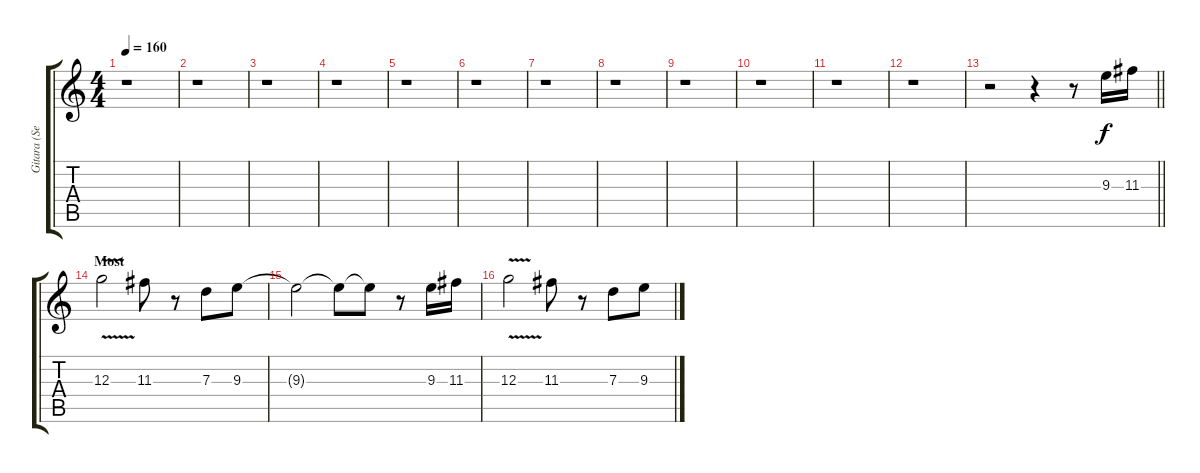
\track ("Gitara (Sead Lipovaca)" "Gitara (Se") {instrument overdrivenguitar}
\staff {score tabs}
\tuning (E4 B3 G3 D3 A2 E2) {hide}
\ts (4 4)
\tempo 160
\clef g2
\ks c
r.1{dy f} |
r.1 |
r.1 |
r.1 |
r.1 |
r.1 |
r.1 |
r.1 |
r.1 |
r.1 |
r.1 |
r.1 |
\barLineRight lightlight
r.2 r.4 r.8 9.3.16 11.3.16 |
\section ("" "Most")
12.3{v}.2 11.3.8 r.8 7.3.8 9.3.8 |
9.3{t}.2 9.3{t}.8 9.3{t}.8 r.8 9.3.16 11.3.16 |
12.3{v}.2 11.3.8 r.8 7.3.8 9.3.8
